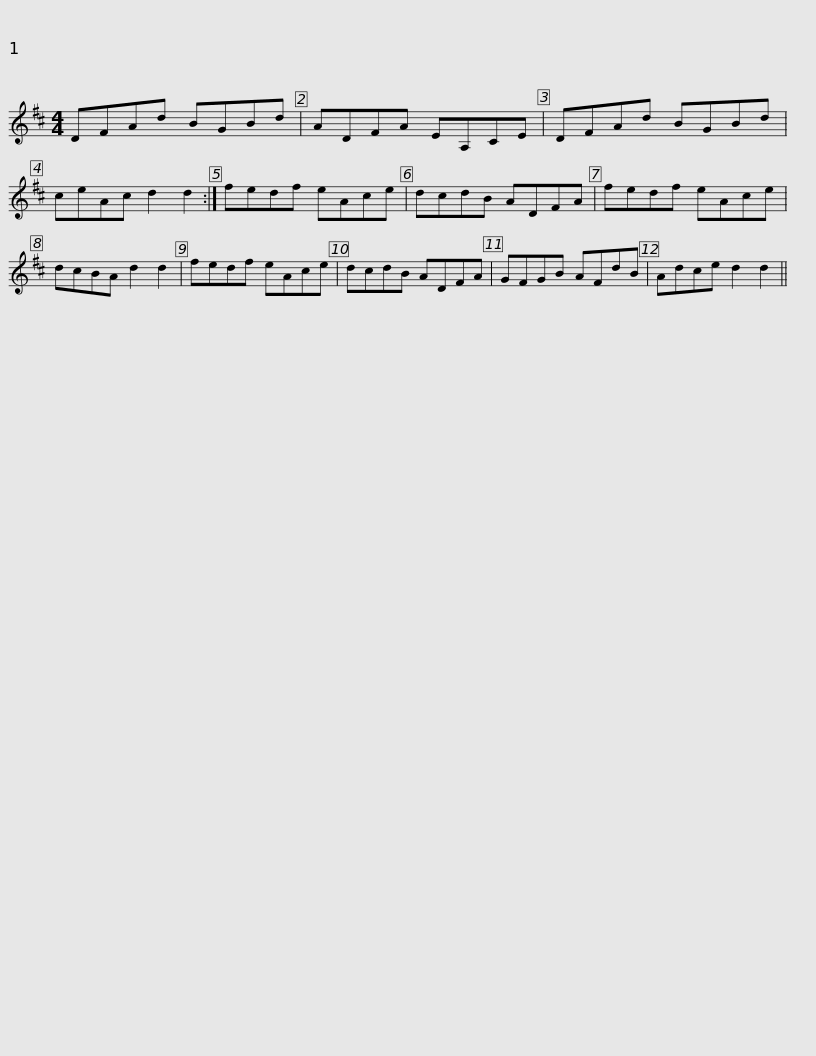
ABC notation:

X:1
L:1/8
M:4/4
I:linebreak $
K:D
V:1 treble
V:1
 DFAd BGBd | ADFA EA,CE | DFAd BGBd | ceAc d2 d2 :| fedf eAce |$ %5
 dcdB ADFA | fedf eAce | dcBA d2 d2 | fedf eAce | dcdB ADFA | %10
 GFGB AFdB |$ Adce d2 d2 || %12
